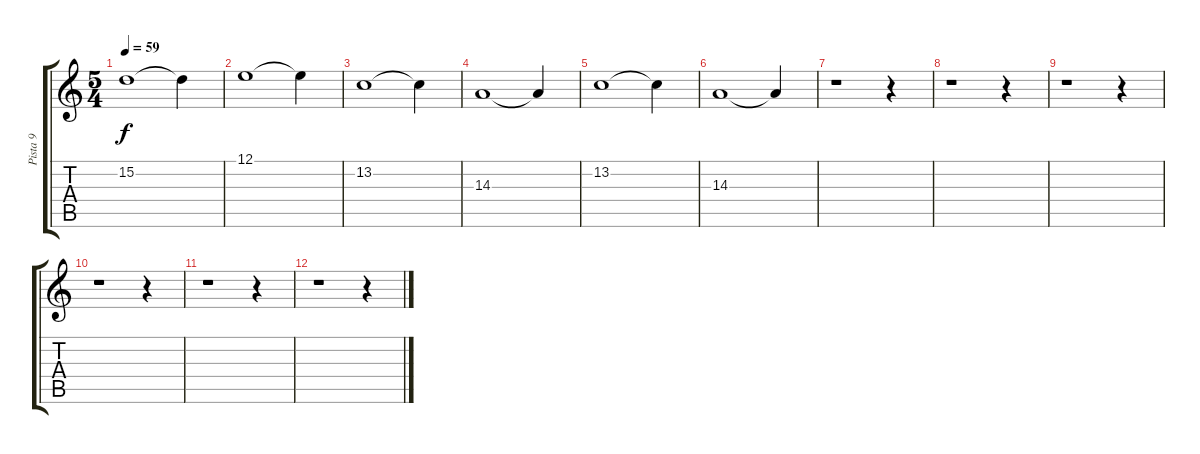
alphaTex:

\track ("Pista 9" "Pista 9") {instrument fx6goblins}
\staff {score tabs}
\tuning (E4 B3 G3 D3 A2 E2) {hide}
\ts (5 4)
\tempo 59
\clef g2
\ks c
15.2.1{dy f} 15.2{t}.4 |
12.1.1 12.1{t}.4 |
13.2.1 13.2{t}.4 |
14.3.1 14.3{t}.4 |
13.2.1 13.2{t}.4 |
14.3.1 14.3{t}.4 |
r.1 r.4 |
r.1 r.4 |
r.1 r.4 |
r.1 r.4 |
r.1 r.4 |
r.1 r.4
